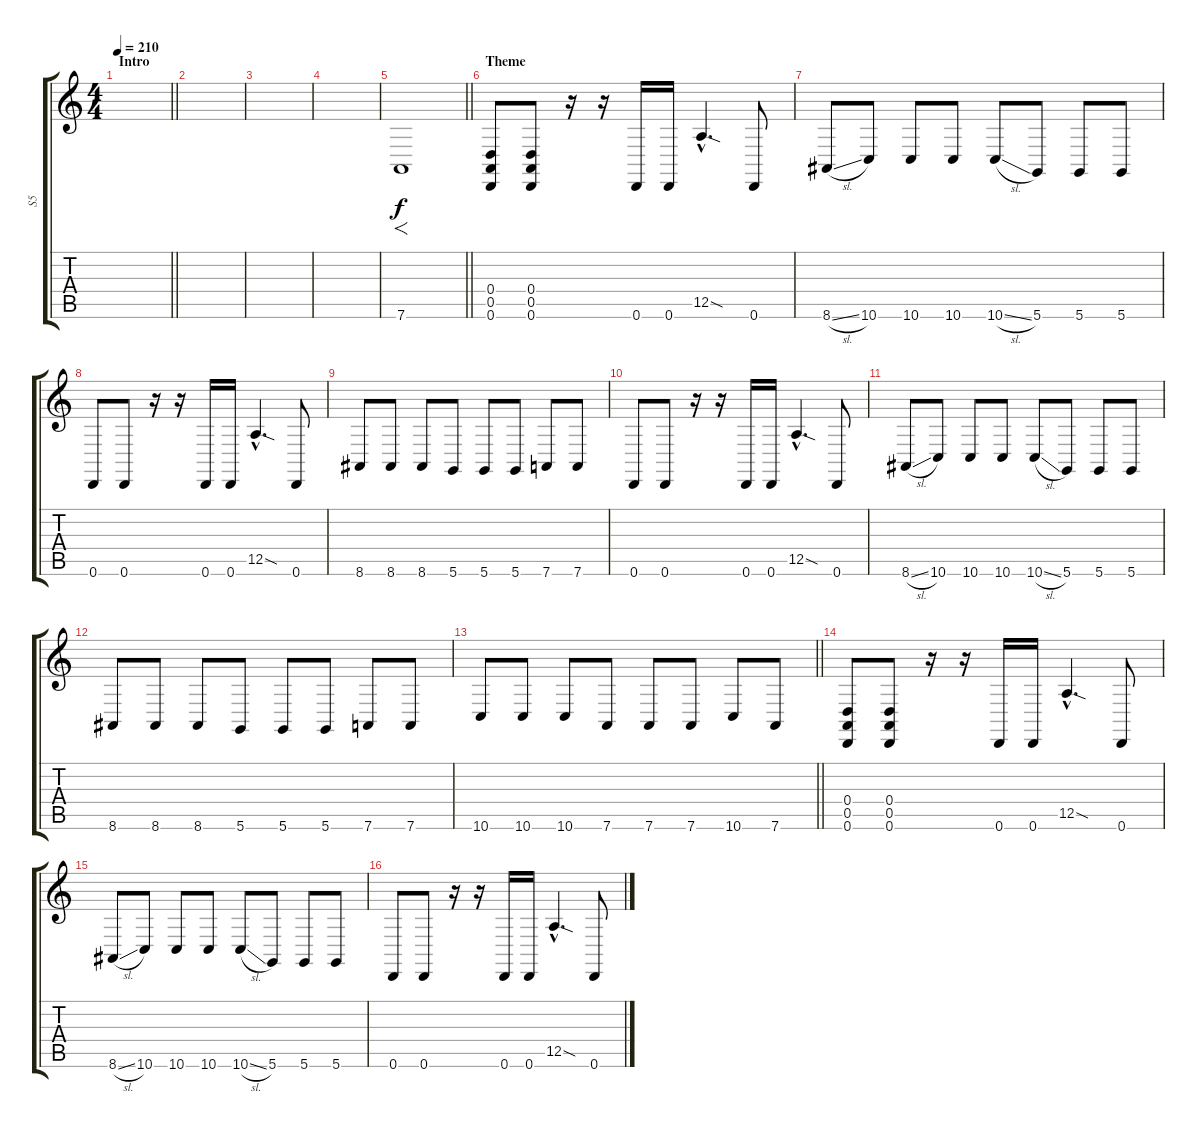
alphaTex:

\track ("S5" "S5") {instrument lead2sawtooth}
\staff {score tabs}
\tuning (E4 B3 G3 D3 A2 D2) {hide}
\ts (4 4)
\section ("" "Intro")
\tempo 210
\clef g2
\barLineRight lightlight
\ks c
|
|
|
|
\barLineRight lightlight
7.6.1{f} |
\section ("" "Theme")
(0.4 0.5 0.6).8 (0.4 0.5 0.6).8 r.16 r.16 0.6.16 0.6.16 12.5{sod hac}.4{d} 0.6.8 |
8.6{sl}.8 10.6.8 10.6.8 10.6.8 10.6{sl}.8 5.6.8 5.6.8 5.6.8 |
0.6.8 0.6.8 r.16 r.16 0.6.16 0.6.16 12.5{sod hac}.4{d} 0.6.8 |
8.6.8 8.6.8 8.6.8 5.6.8 5.6.8 5.6.8 7.6.8 7.6.8 |
0.6.8 0.6.8 r.16 r.16 0.6.16 0.6.16 12.5{sod hac}.4{d} 0.6.8 |
8.6{sl}.8 10.6.8 10.6.8 10.6.8 10.6{sl}.8 5.6.8 5.6.8 5.6.8 |
8.6.8 8.6.8 8.6.8 5.6.8 5.6.8 5.6.8 7.6.8 7.6.8 |
\barLineRight lightlight
10.6.8 10.6.8 10.6.8 7.6.8 7.6.8 7.6.8 10.6.8 7.6.8 |
\section ("" "")
(0.4 0.5 0.6).8 (0.4 0.5 0.6).8 r.16 r.16 0.6.16 0.6.16 12.5{sod hac}.4{d} 0.6.8 |
8.6{sl}.8 10.6.8 10.6.8 10.6.8 10.6{sl}.8 5.6.8 5.6.8 5.6.8 |
0.6.8 0.6.8 r.16 r.16 0.6.16 0.6.16 12.5{sod hac}.4{d} 0.6.8
